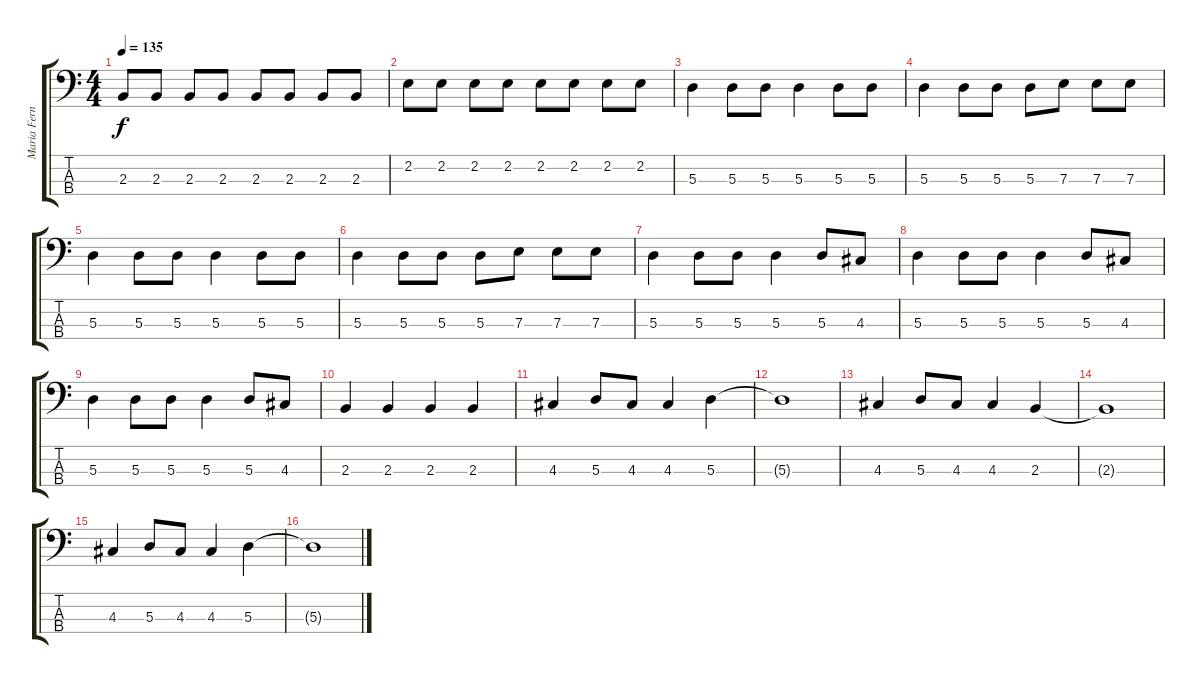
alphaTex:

\track ("Maria Fernanda Aldana" "Maria Fern") {instrument electricbassfinger}
\staff {score tabs}
\tuning (G2 D2 A1 E1) {hide}
\ts (4 4)
\tempo 135
\clef f4
\ks c
2.3.8{dy f} 2.3.8 2.3.8 2.3.8 2.3.8 2.3.8 2.3.8 2.3.8 |
2.2.8 2.2.8 2.2.8 2.2.8 2.2.8 2.2.8 2.2.8 2.2.8 |
5.3.4 5.3.8 5.3.8 5.3.4 5.3.8 5.3.8 |
5.3.4 5.3.8 5.3.8 5.3.8 7.3.8 7.3.8 7.3.8 |
5.3.4 5.3.8 5.3.8 5.3.4 5.3.8 5.3.8 |
5.3.4 5.3.8 5.3.8 5.3.8 7.3.8 7.3.8 7.3.8 |
5.3.4 5.3.8 5.3.8 5.3.4 5.3.8 4.3.8 |
5.3.4 5.3.8 5.3.8 5.3.4 5.3.8 4.3.8 |
5.3.4 5.3.8 5.3.8 5.3.4 5.3.8 4.3.8 |
2.3.4 2.3.4 2.3.4 2.3.4 |
4.3.4 5.3.8 4.3.8 4.3.4 5.3.4 |
5.3{t}.1 |
4.3.4 5.3.8 4.3.8 4.3.4 2.3.4 |
2.3{t}.1 |
4.3.4 5.3.8 4.3.8 4.3.4 5.3.4 |
5.3{t}.1
